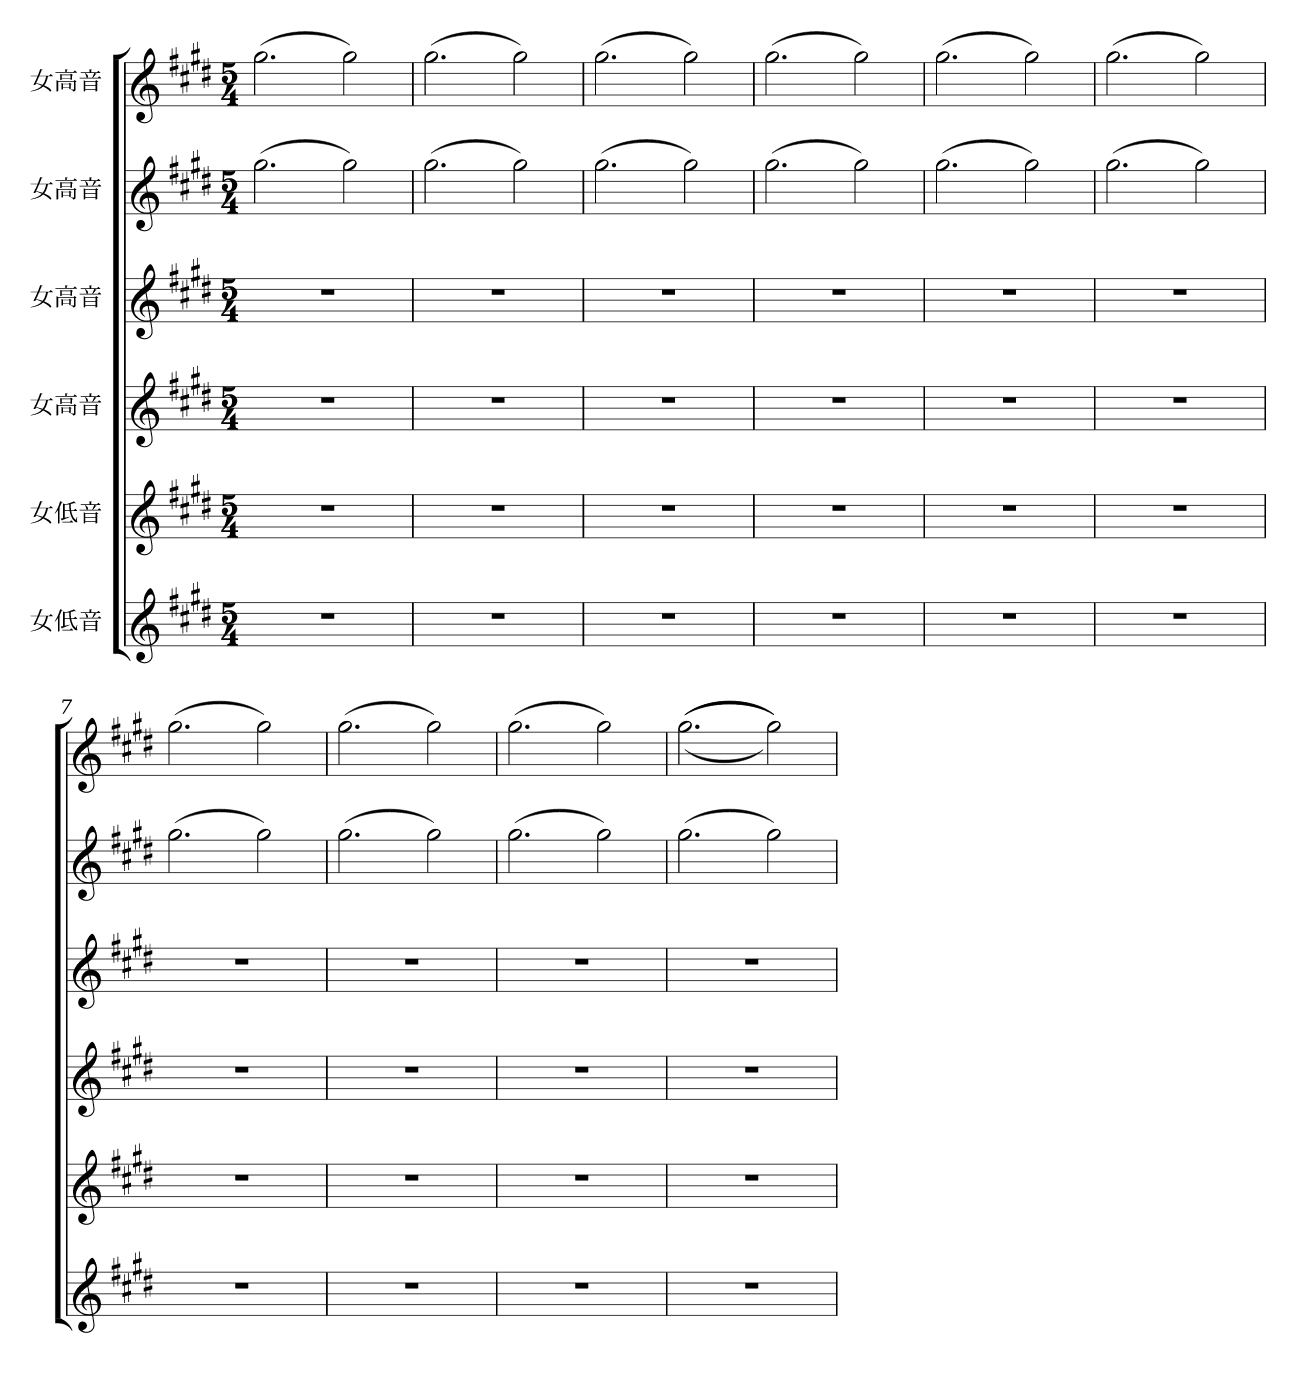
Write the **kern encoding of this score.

**kern	**kern	**kern	**kern	**kern	**kern
*part6	*part5	*part4	*part3	*part2	*part1
*staff6	*staff5	*staff4	*staff3	*staff2	*staff1
*I"女低音	*I"女低音	*I"女高音	*I"女高音	*I"女高音	*I"女高音
*clefG2	*clefG2	*clefG2	*clefG2	*clefG2	*clefG2
*k[f#c#g#d#]	*k[f#c#g#d#]	*k[f#c#g#d#]	*k[f#c#g#d#]	*k[f#c#g#d#]	*k[f#c#g#d#]
*M5/4	*M5/4	*M5/4	*M5/4	*M5/4	*M5/4
=1	=1	=1	=1	=1	=1
4%5r	4%5r	4%5r	4%5r	(2.gg#\	(2.gg#\
.	.	.	.	2gg#\)	2gg#\)
=2	=2	=2	=2	=2	=2
4%5r	4%5r	4%5r	4%5r	(2.gg#\	(2.gg#\
.	.	.	.	2gg#\)	2gg#\)
=3	=3	=3	=3	=3	=3
4%5r	4%5r	4%5r	4%5r	(2.gg#\	(2.gg#\
.	.	.	.	2gg#\)	2gg#\)
=4	=4	=4	=4	=4	=4
4%5r	4%5r	4%5r	4%5r	(2.gg#\	(2.gg#\
.	.	.	.	2gg#\)	2gg#\)
=5	=5	=5	=5	=5	=5
4%5r	4%5r	4%5r	4%5r	(2.gg#\	(2.gg#\
.	.	.	.	2gg#\)	2gg#\)
=6	=6	=6	=6	=6	=6
4%5r	4%5r	4%5r	4%5r	(2.gg#\	(2.gg#\
.	.	.	.	2gg#\)	2gg#\)
=7	=7	=7	=7	=7	=7
4%5r	4%5r	4%5r	4%5r	(2.gg#\	(2.gg#\
.	.	.	.	2gg#\)	2gg#\)
=8	=8	=8	=8	=8	=8
4%5r	4%5r	4%5r	4%5r	(2.gg#\	(2.gg#\
.	.	.	.	2gg#\)	2gg#\)
=9	=9	=9	=9	=9	=9
4%5r	4%5r	4%5r	4%5r	(2.gg#\	(2.gg#\
.	.	.	.	2gg#\)	2gg#\)
=10	=10	=10	=10	=10	=10
4%5r	4%5r	4%5r	4%5r	(2.gg#\	(((2.gg#\
.	.	.	.	2gg#\)	2gg#\)))
=	=	=	=	=	=
*-	*-	*-	*-	*-	*-
